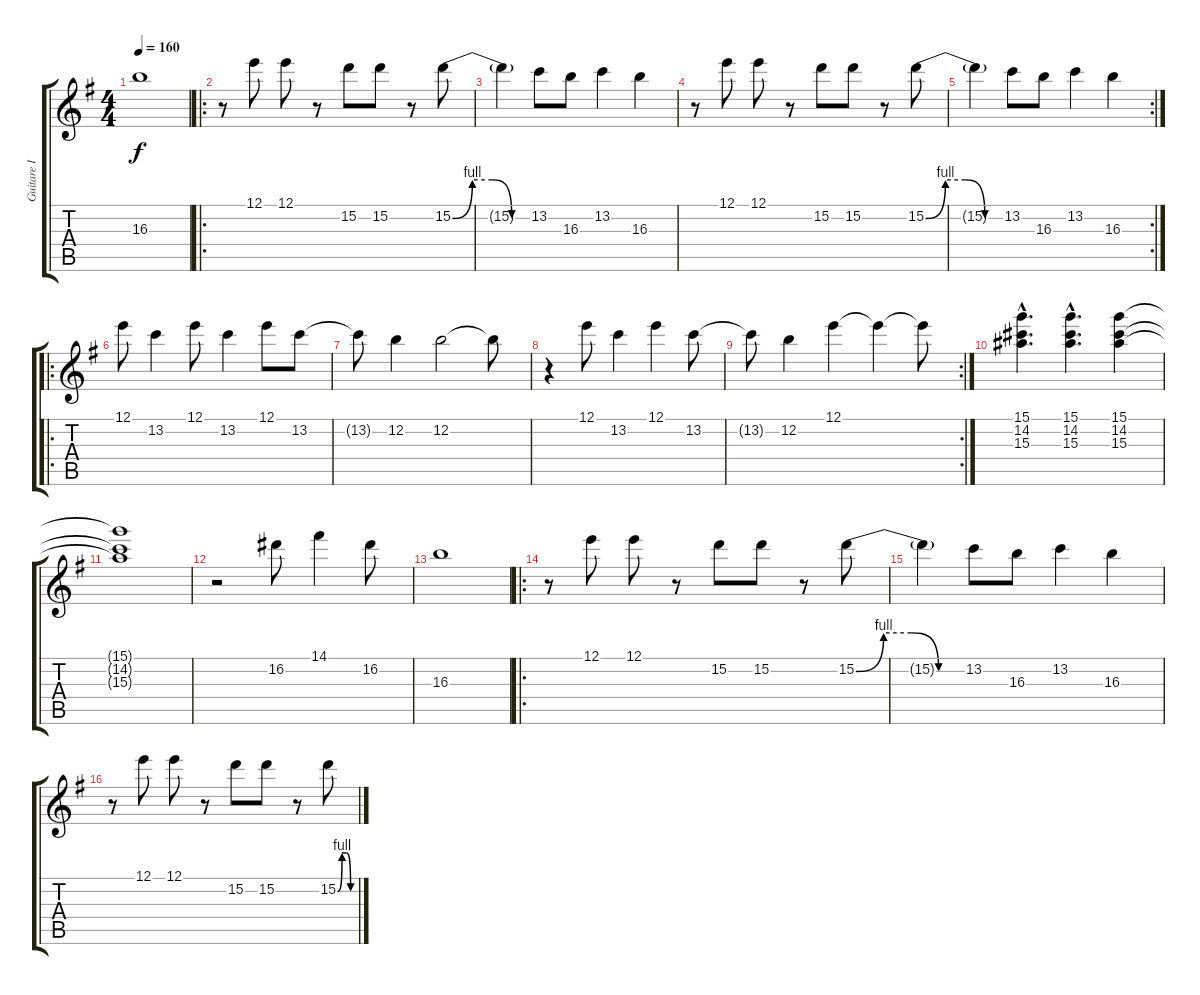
\track ("Guitare I" "Guitare I") {instrument distortionguitar}
\staff {score tabs}
\tuning (E4 B3 G3 D3 A2 E2) {hide}
\ts (4 4)
\tempo 160
\clef g2
\ks g
16.3.1{dy f} |
\ro
r.8 12.1.8 12.1.8 r.8 15.2.8 15.2.8 r.8 15.2{be (custom 0 0 15 4 30 4 45 0 60 0)}.8 |
15.2{t}.4 13.2.8 16.3.8 13.2.4 16.3.4 |
r.8 12.1.8 12.1.8 r.8 15.2.8 15.2.8 r.8 15.2{be (custom 0 0 15 4 30 4 45 0 60 0)}.8 |
\rc 2
15.2{t}.4 13.2.8 16.3.8 13.2.4 16.3.4 |
\ro
12.1.8 13.2.4 12.1.8 13.2.4 12.1.8 13.2.8 |
13.2{t}.8 12.2.4 12.2.2 12.2{t}.8 |
r.4 12.1.8 13.2.4 12.1.4 13.2.8 |
\rc 2
13.2{t}.8 12.2.4 12.1.4 12.1{t}.4 12.1{t}.8 |
(15.1{hac} 14.2{hac} 15.3{hac}).4{d} (15.1{hac} 14.2{hac} 15.3{hac}).4{d} (15.1 14.2 15.3).4 |
(15.1{t} 14.2{t} 15.3{t}).1 |
r.2 16.2.8 14.1.4 16.2.8 |
16.3.1 |
\ro
r.8 12.1.8 12.1.8 r.8 15.2.8 15.2.8 r.8 15.2{be (custom 0 0 15 4 30 4 45 0 60 0)}.8 |
15.2{t}.4 13.2.8 16.3.8 13.2.4 16.3.4 |
r.8 12.1.8 12.1.8 r.8 15.2.8 15.2.8 r.8 15.2{be (custom 0 0 15 4 30 4 45 0 60 0)}.8
